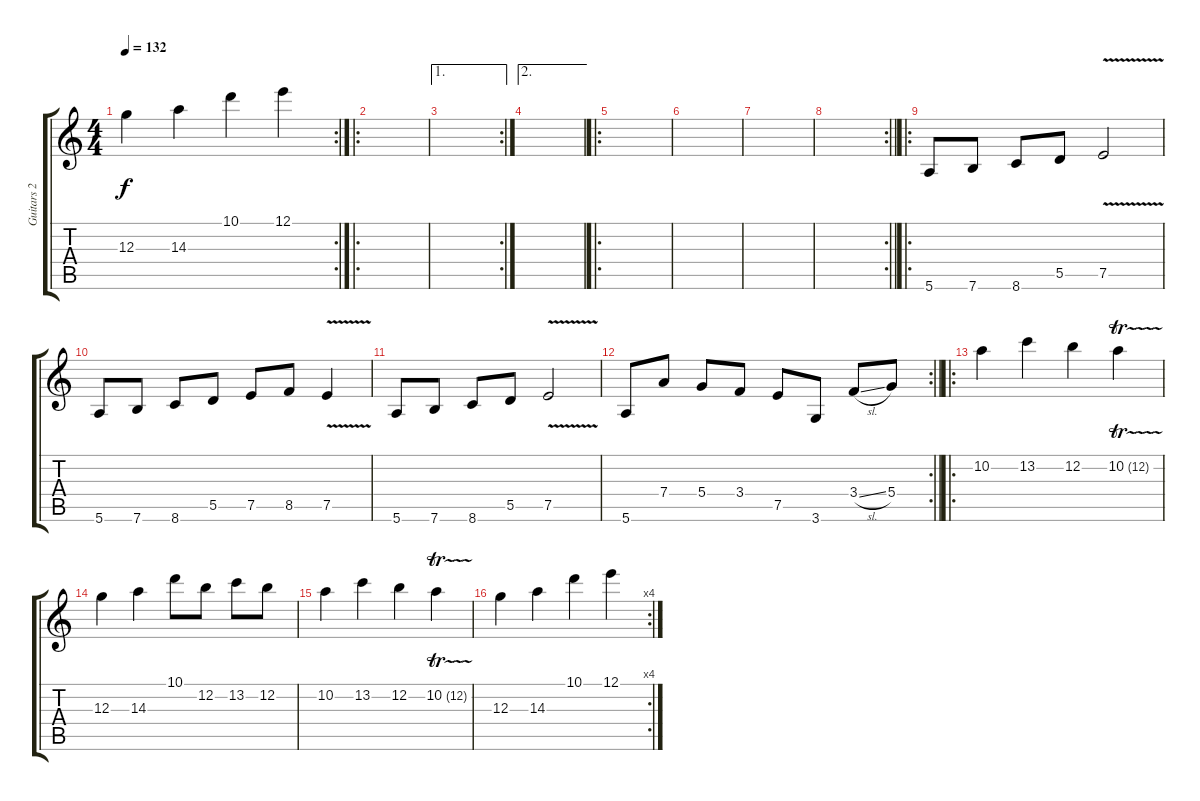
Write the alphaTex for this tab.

\track ("Guitars 2" "Guitars 2") {instrument distortionguitar}
\staff {score tabs}
\tuning (E4 B3 G3 D3 A2 E2) {hide}
\rc 2
\ts (4 4)
\tempo 132
\clef g2
\ks c
12.3.4{dy f} 14.3.4 10.1.4 12.1.4 |
\ro
|
\ae 1
\rc 2
|
\ae 2
|
\ro
|
|
|
\rc 2
\barLineRight lightlight
|
\ro
5.6.8 7.6.8 8.6.8 5.5.8 7.5{v}.2 |
5.6.8 7.6.8 8.6.8 5.5.8 7.5.8 8.5.8 7.5{v}.4 |
5.6.8 7.6.8 8.6.8 5.5.8 7.5{v}.2 |
\rc 2
\barLineRight lightlight
5.6.8 7.4.8 5.4.8 3.4.8 7.5.8 3.6.8 3.4{sl}.8 5.4.8 |
\ro
10.2.4 13.2.4 12.2.4 10.2{tr (12 16)}.4 |
12.3.4 14.3.4 10.1.8 12.2.8 13.2.8 12.2.8 |
10.2.4 13.2.4 12.2.4 10.2{tr (12 16)}.4 |
\rc 4
12.3.4 14.3.4 10.1.4 12.1.4
